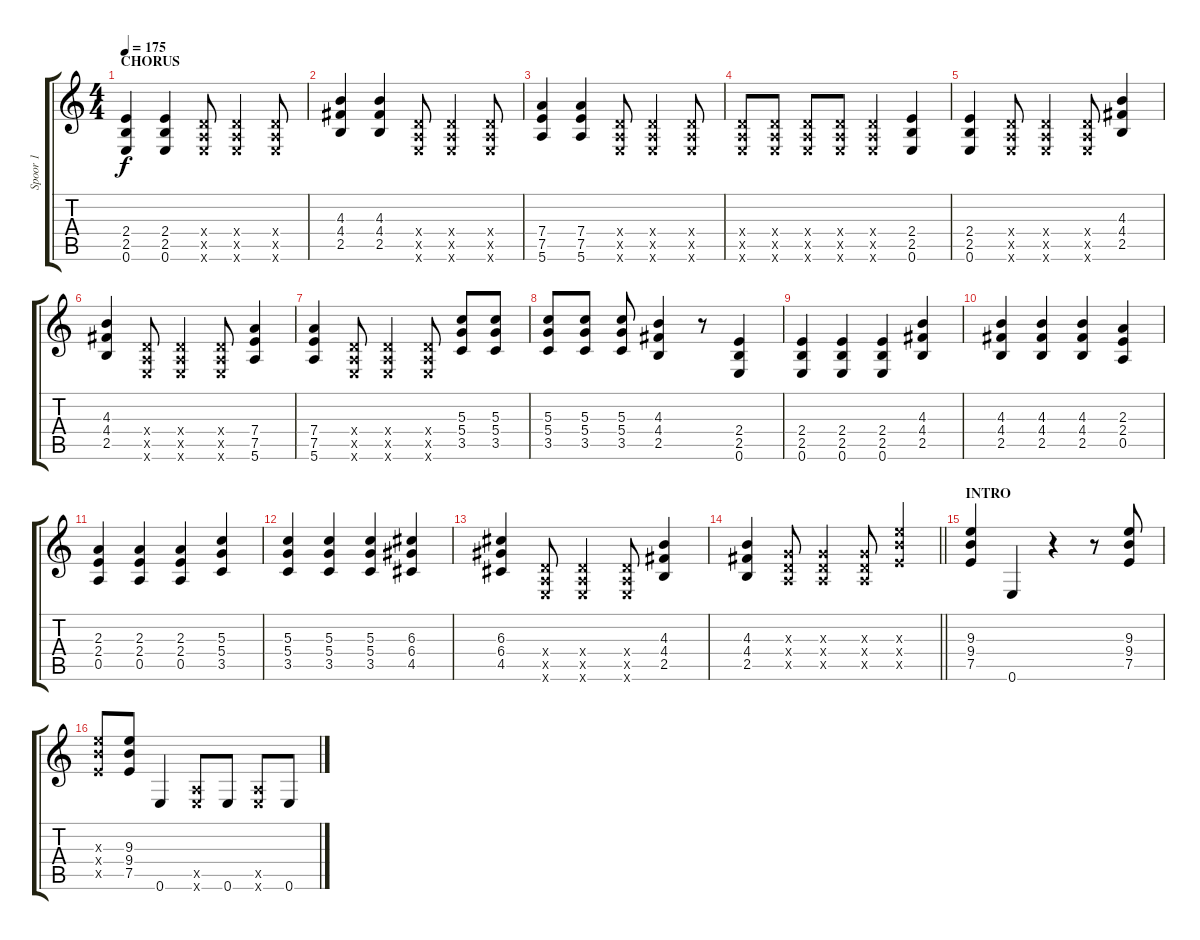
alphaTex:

\track ("Spoor 1" "Spoor 1") {instrument distortionguitar}
\staff {score tabs}
\tuning (E4 B3 G3 D3 A2 E2) {hide}
\ts (4 4)
\section ("" "CHORUS")
\tempo 175
\clef g2
\ks c
(2.4 2.5 0.6).4{dy f} (2.4 2.5 0.6).4 (0.4{x} 0.5{x} 0.6{x}).8 (0.4{x} 0.5{x} 0.6{x}).4 (0.4{x} 0.5{x} 0.6{x}).8 |
(4.3 4.4 2.5).4 (4.3 4.4 2.5).4 (0.4{x} 0.5{x} 0.6{x}).8 (0.4{x} 0.5{x} 0.6{x}).4 (0.4{x} 0.5{x} 0.6{x}).8 |
(7.4 7.5 5.6).4 (7.4 7.5 5.6).4 (0.4{x} 0.5{x} 0.6{x}).8 (0.4{x} 0.5{x} 0.6{x}).4 (0.4{x} 0.5{x} 0.6{x}).8 |
(0.4{x} 0.5{x} 0.6{x}).8 (0.4{x} 0.5{x} 0.6{x}).8 (0.4{x} 0.5{x} 0.6{x}).8 (0.4{x} 0.5{x} 0.6{x}).8 (0.4{x} 0.5{x} 0.6{x}).4 (2.4 2.5 0.6).4 |
(2.4 2.5 0.6).4 (0.4{x} 0.5{x} 0.6{x}).8 (0.4{x} 0.5{x} 0.6{x}).4 (0.4{x} 0.5{x} 0.6{x}).8 (4.3 4.4 2.5).4 |
(4.3 4.4 2.5).4 (0.4{x} 0.5{x} 0.6{x}).8 (0.4{x} 0.5{x} 0.6{x}).4 (0.4{x} 0.5{x} 0.6{x}).8 (7.4 7.5 5.6).4 |
(7.4 7.5 5.6).4 (0.4{x} 0.5{x} 0.6{x}).8 (0.4{x} 0.5{x} 0.6{x}).4 (0.4{x} 0.5{x} 0.6{x}).8 (5.3 5.4 3.5).8 (5.3 5.4 3.5).8 |
(5.3 5.4 3.5).8 (5.3 5.4 3.5).8 (5.3 5.4 3.5).8 (4.3 4.4 2.5).4 r.8 (2.4 2.5 0.6).4 |
(2.4 2.5 0.6).4 (2.4 2.5 0.6).4 (2.4 2.5 0.6).4 (4.3 4.4 2.5).4 |
(4.3 4.4 2.5).4 (4.3 4.4 2.5).4 (4.3 4.4 2.5).4 (2.3 2.4 0.5).4 |
(2.3 2.4 0.5).4 (2.3 2.4 0.5).4 (2.3 2.4 0.5).4 (5.3 5.4 3.5).4 |
(5.3 5.4 3.5).4 (5.3 5.4 3.5).4 (5.3 5.4 3.5).4 (6.3 6.4 4.5).4 |
(6.3 6.4 4.5).4 (0.4{x} 0.5{x} 0.6{x}).8 (0.4{x} 0.5{x} 0.6{x}).4 (0.4{x} 0.5{x} 0.6{x}).8 (4.3 4.4 2.5).4 |
\barLineRight lightlight
(4.3 4.4 2.5).4 (0.3{x} 0.4{x} 0.5{x}).8 (0.3{x} 0.4{x} 0.5{x}).4 (0.3{x} 0.4{x} 0.5{x}).8 (9.3{x} 9.4{x} 7.5{x}).4 |
\section ("" "INTRO")
(9.3 9.4 7.5).4 0.6.4 r.4 r.8 (9.3 9.4 7.5).8 |
(9.3{x} 9.4{x} 7.5{x}).8 (9.3 9.4 7.5).8 0.6.4 (0.5{x} 0.6{x}).8 0.6.8 (0.5{x} 0.6{x}).8 0.6.8
